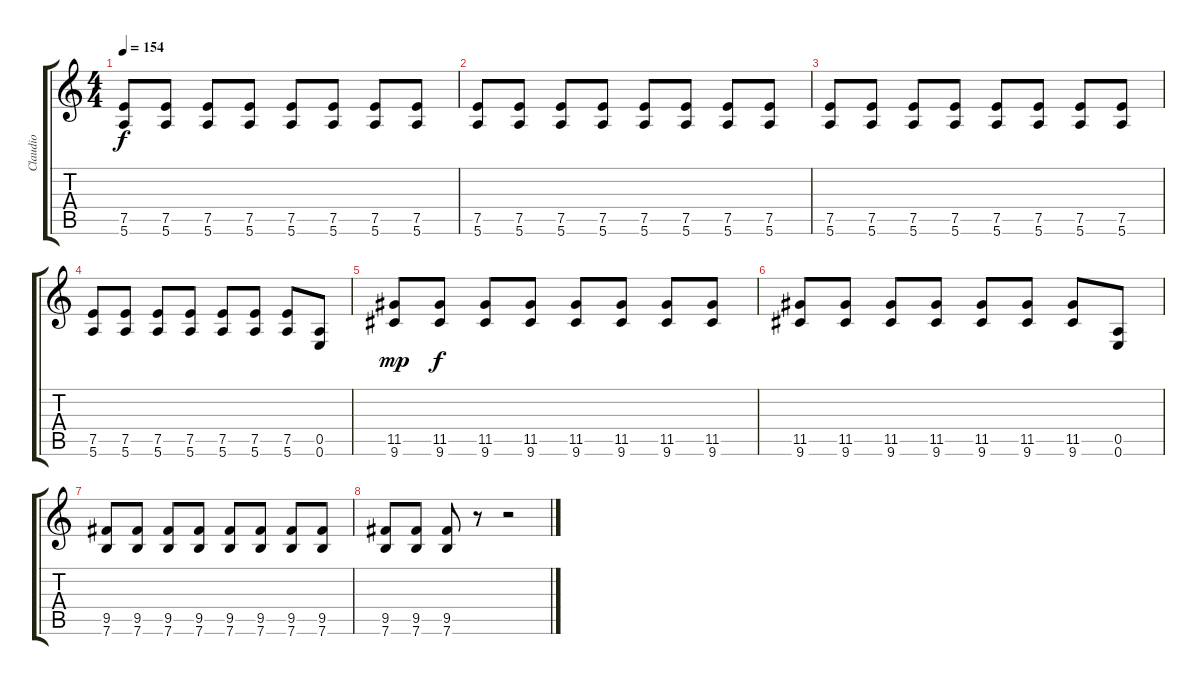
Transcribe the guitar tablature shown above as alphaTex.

\track ("Claudio" "Claudio") {instrument distortionguitar}
\staff {score tabs}
\tuning (E4 B3 G3 D3 A2 E2) {hide}
\ts (4 4)
\tempo 154
\clef g2
\ks c
(7.5 5.6).8{dy f} (7.5 5.6).8 (7.5 5.6).8 (7.5 5.6).8 (7.5 5.6).8 (7.5 5.6).8 (7.5 5.6).8 (7.5 5.6).8 |
(7.5 5.6).8 (7.5 5.6).8 (7.5 5.6).8 (7.5 5.6).8 (7.5 5.6).8 (7.5 5.6).8 (7.5 5.6).8 (7.5 5.6).8 |
(7.5 5.6).8 (7.5 5.6).8 (7.5 5.6).8 (7.5 5.6).8 (7.5 5.6).8 (7.5 5.6).8 (7.5 5.6).8 (7.5 5.6).8 |
(7.5 5.6).8 (7.5 5.6).8 (7.5 5.6).8 (7.5 5.6).8 (7.5 5.6).8 (7.5 5.6).8 (7.5 5.6).8 (0.5 0.6).8 |
(11.5 9.6).8{dy mp} (11.5 9.6).8{dy f} (11.5 9.6).8 (11.5 9.6).8 (11.5 9.6).8 (11.5 9.6).8 (11.5 9.6).8 (11.5 9.6).8 |
(11.5 9.6).8 (11.5 9.6).8 (11.5 9.6).8 (11.5 9.6).8 (11.5 9.6).8 (11.5 9.6).8 (11.5 9.6).8 (0.5 0.6).8 |
(9.5 7.6).8 (9.5 7.6).8 (9.5 7.6).8 (9.5 7.6).8 (9.5 7.6).8 (9.5 7.6).8 (9.5 7.6).8 (9.5 7.6).8 |
(9.5 7.6).8 (9.5 7.6).8 (9.5 7.6).8 r.8 r.2
